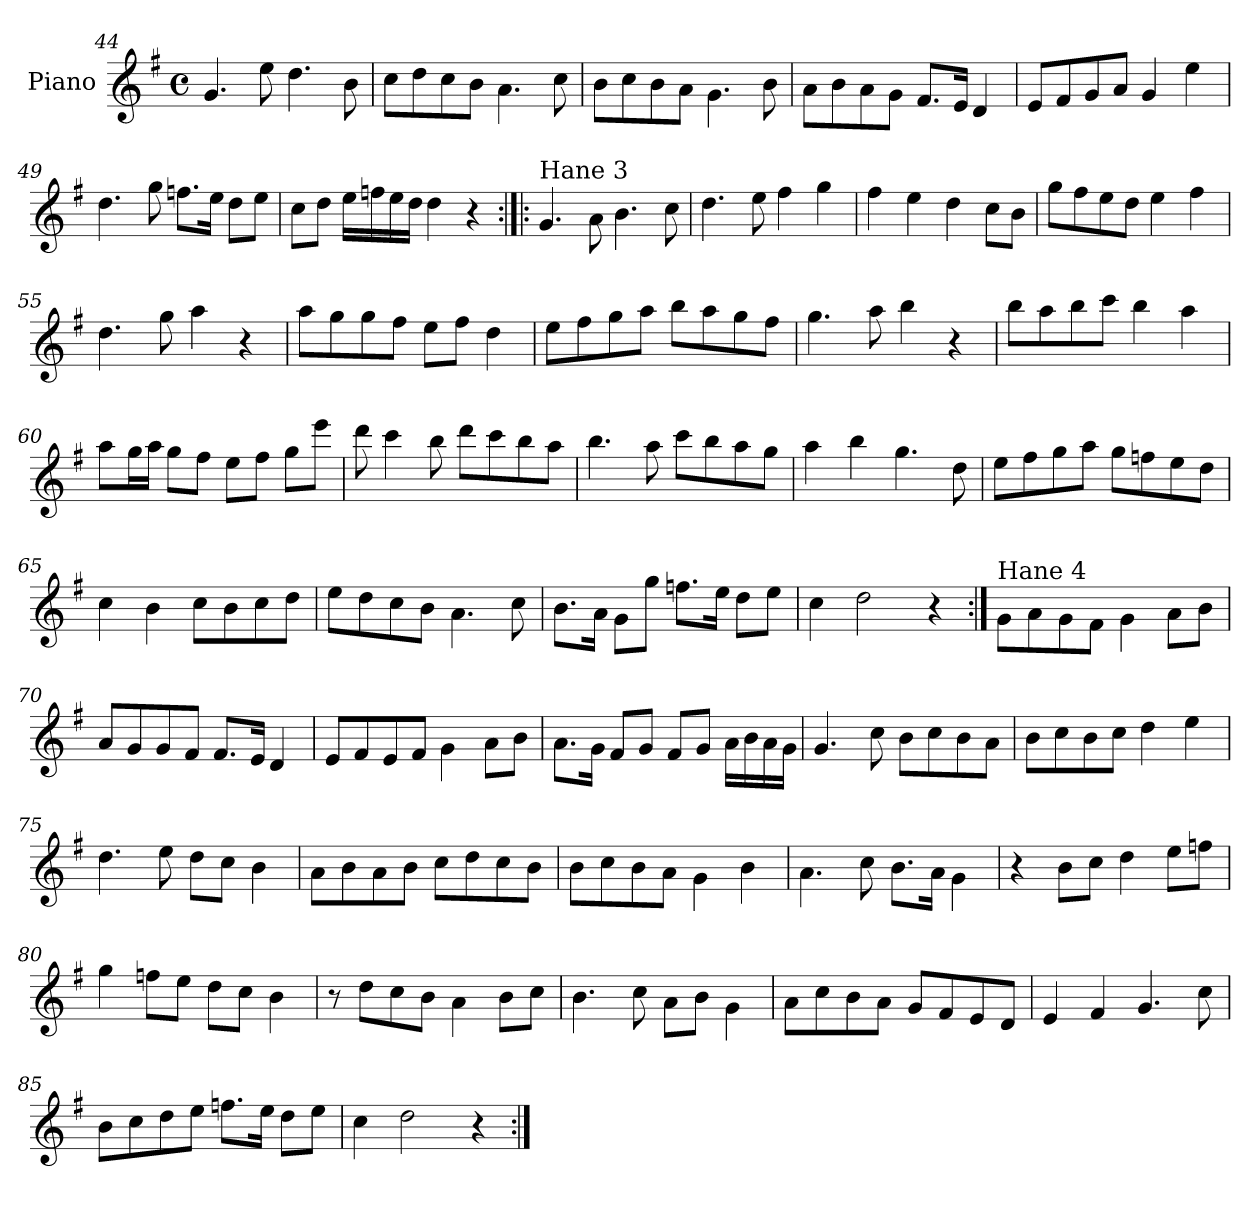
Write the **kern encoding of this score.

**kern
*part1
*staff1
*I"Piano
*I'Pno
*clefG2
*k[f#]
*G:
*M4/4
*met(c)
=44
4.g/
8ee\
4.dd\
8b\
=45
8cc\L
8dd\
8cc\
8b\J
4.a\
8cc\
=46
8b\L
8cc\
8b\
8a\J
4.g\
8b\
!!LO:LB:g=z
=47
8a\L
8b\
8a\
8g\J
8.f#/L
16e/Jk
4d/
=48
8e/L
8f#/
8g/
8a/J
4g/
4ee\
=49
4.dd\
8gg\
8.ffn\L
16ee\Jk
8dd\L
8ee\J
=50
8cc\L
8dd\J
16ee\LL
16ffn\
16ee\
16dd\JJ
4dd\
4r
!!LO:LB:g=z
=51:|!|:
!LO:TX:a:t=Hane 3
4.g/
8a\
4.b\
8cc\
=52
4.dd\
8ee\
4ff#\
4gg\
=53
4ff#\
4ee\
4dd\
8cc\L
8b\J
=54
8gg\L
8ff#\
8ee\
8dd\J
4ee\
4ff#\
=55
4.dd\
8gg\
4aa\
4r
!!LO:LB:g=z
=56
8aa\L
8gg\
8gg\
8ff#\J
8ee\L
8ff#\J
4dd\
=57
8ee\L
8ff#\
8gg\
8aa\J
8bb\L
8aa\
8gg\
8ff#\J
=58
4.gg\
8aa\
4bb\
4r
=59
8bb\L
8aa\
8bb\
8ccc\J
4bb\
4aa\
=60
8aa\L
16gg\L
16aa\JJ
8gg\L
8ff#\J
8ee\L
8ff#\J
8gg\L
8eee\J
!!LO:LB:g=z
=61
8ddd\
4ccc\
8bb\
8ddd\L
8ccc\
8bb\
8aa\J
=62
4.bb\
8aa\
8ccc\L
8bb\
8aa\
8gg\J
=63
4aa\
4bb\
4.gg\
8dd\
=64
8ee\L
8ff#\
8gg\
8aa\J
8gg\L
8ffn\
8ee\
8dd\J
!!LO:LB:g=z
=65
4cc\
4b\
8cc\L
8b\
8cc\
8dd\J
=66
8ee\L
8dd\
8cc\
8b\J
4.a\
8cc\
=67
8.b\L
16a\Jk
8g\L
8gg\J
8.ffn\L
16ee\Jk
8dd\L
8ee\J
=68
4cc\
2dd\
4r
!!LO:LB:g=z
=69:|!
!LO:TX:a:t=Hane 4
8g\L
8a\
8g\
8f#\J
4g\
8a\L
8b\J
=70
8a/L
8g/
8g/
8f#/J
8.f#/L
16e/Jk
4d/
=71
8e/L
8f#/
8e/
8f#/J
4g\
8a\L
8b\J
=72
8.a\L
16g\Jk
8f#/L
8g/J
8f#/L
8g/J
16a\LL
16b\
16a\
16g\JJ
!!LO:LB:g=z
=73
4.g/
8cc\
8b\L
8cc\
8b\
8a\J
=74
8b\L
8cc\
8b\
8cc\J
4dd\
4ee\
=75
4.dd\
8ee\
8dd\L
8cc\J
4b\
=76
8a\L
8b\
8a\
8b\J
8cc\L
8dd\
8cc\
8b\J
=77
8b\L
8cc\
8b\
8a\J
4g\
4b\
!!LO:LB:g=z
=78
4.a\
8cc\
8.b\L
16a\Jk
4g\
=79
4r
8b\L
8cc\J
4dd\
8ee\L
8ffn\J
=80
4gg\
8ffn\L
8ee\J
8dd\L
8cc\J
4b\
=81
8r
8dd\L
8cc\
8b\J
4a\
8b\L
8cc\J
=82
4.b\
8cc\
8a\L
8b\J
4g\
!!LO:PB:g=z
=83
8a\L
8cc\
8b\
8a\J
8g/L
8f#/
8e/
8d/J
=84
4e/
4f#/
4.g/
8cc\
=85
8b\L
8cc\
8dd\
8ee\J
8.ffn\L
16ee\Jk
8dd\L
8ee\J
=86
4cc\
2dd\
4r
=:|!
*-
